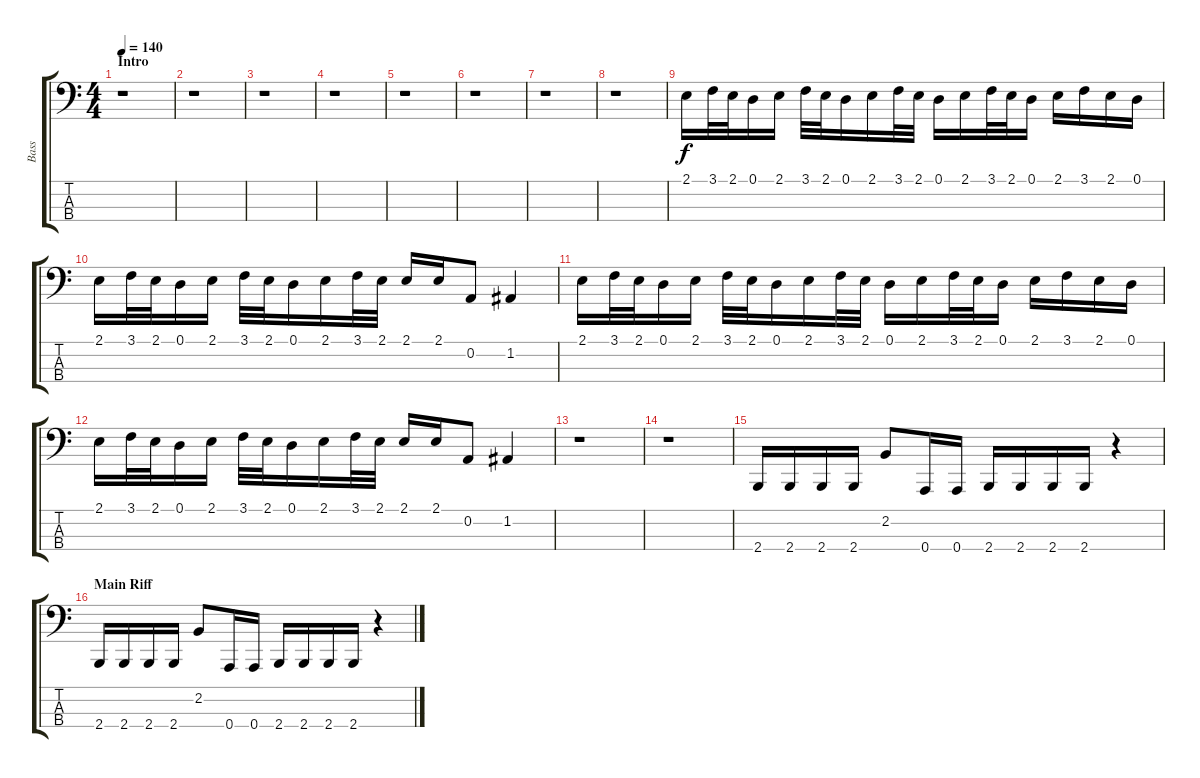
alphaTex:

\track ("Bass" "Bass") {instrument electricbasspick}
\staff {score tabs}
\tuning (D2 A1 E1 A0) {hide}
\ts (4 4)
\section ("" "Intro")
\tempo 140
\clef f4
\ks c
r.1{dy f instrument electricbasspick} |
r.1 |
r.1 |
r.1 |
r.1 |
r.1 |
r.1 |
r.1 |
2.1.16 3.1.32 2.1.32 0.1.16 2.1.16 3.1.32 2.1.32 0.1.16 2.1.16 3.1.32 2.1.32 0.1.16 2.1.16 3.1.32 2.1.32 0.1.16 2.1.16 3.1.16 2.1.16 0.1.16 |
2.1.16 3.1.32 2.1.32 0.1.16 2.1.16 3.1.32 2.1.32 0.1.16 2.1.16 3.1.32 2.1.32 2.1.16 2.1.16 0.2.8 1.2.4 |
2.1.16 3.1.32 2.1.32 0.1.16 2.1.16 3.1.32 2.1.32 0.1.16 2.1.16 3.1.32 2.1.32 0.1.16 2.1.16 3.1.32 2.1.32 0.1.16 2.1.16 3.1.16 2.1.16 0.1.16 |
2.1.16 3.1.32 2.1.32 0.1.16 2.1.16 3.1.32 2.1.32 0.1.16 2.1.16 3.1.32 2.1.32 2.1.16 2.1.16 0.2.8 1.2.4 |
r.1 |
r.1 |
2.4.16 2.4.16 2.4.16 2.4.16 2.2.8 0.4.16 0.4.16 2.4.16 2.4.16 2.4.16 2.4.16 r.4 |
\section ("" "Main Riff")
2.4.16 2.4.16 2.4.16 2.4.16 2.2.8 0.4.16 0.4.16 2.4.16 2.4.16 2.4.16 2.4.16 r.4
